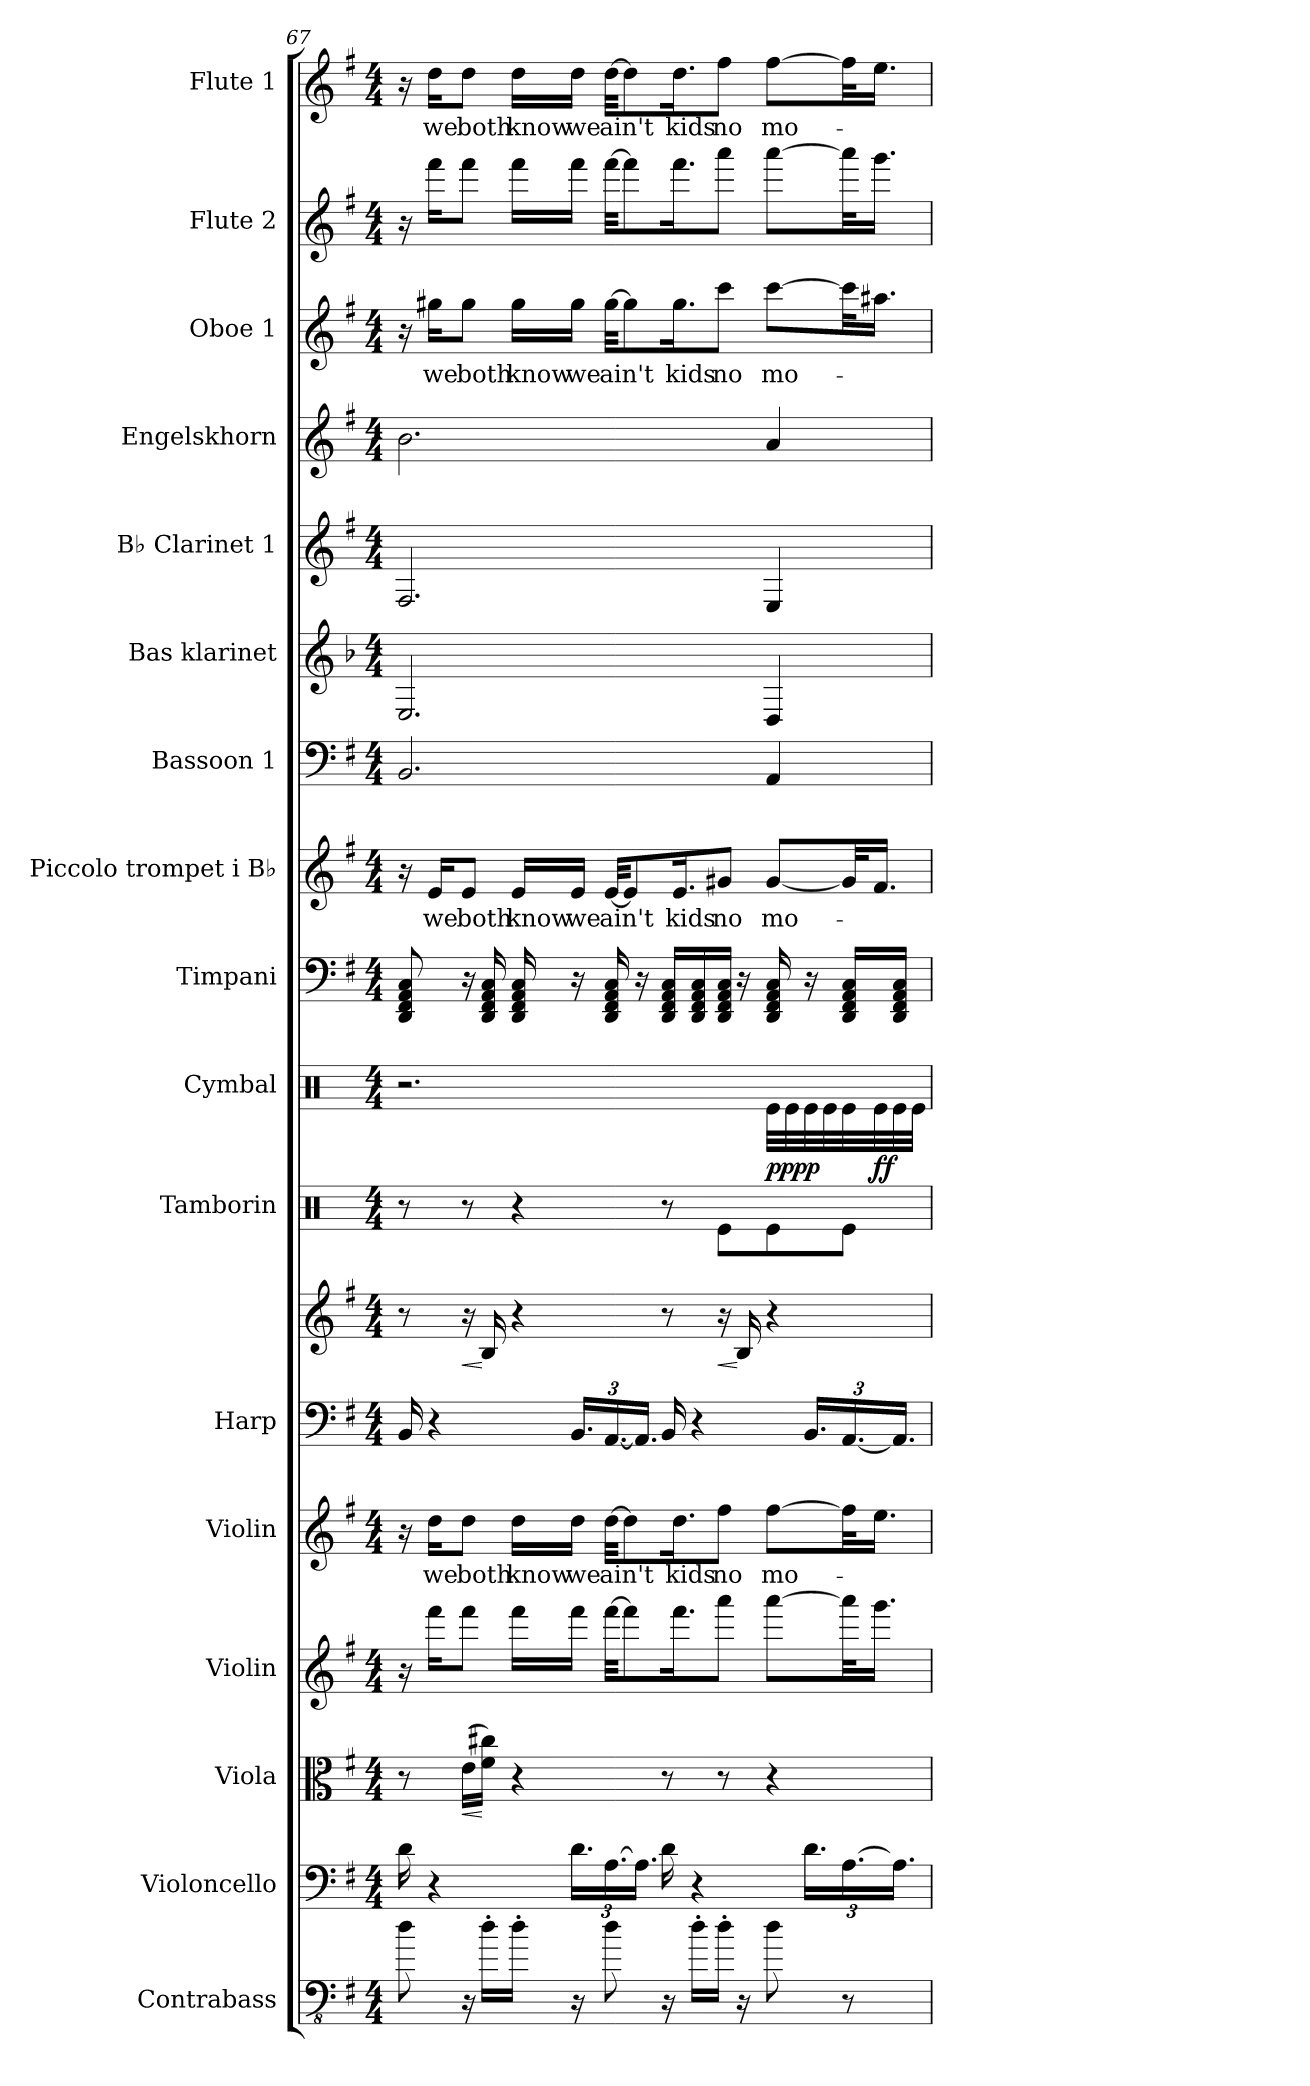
**kern	**kern	**kern	**dynam	**kern	**kern	**text	**kern	**kern	**dynam	**kern	**kern	**dynam	**kern	**kern	**text	**kern	**kern	**kern	**kern	**kern	**text	**kern	**kern	**text
*part17	*part16	*part15	*part15	*part14	*part13	*part13	*part12	*part12	*part12	*part11	*part10	*part10	*part9	*part8	*part8	*part7	*part6	*part5	*part4	*part3	*part3	*part2	*part1	*part1
*staff18	*staff17	*staff16	*staff16	*staff15	*staff14	*staff14	*staff13	*staff12	*staff12/13	*staff11	*staff10	*staff10	*staff9	*staff8	*staff8	*staff7	*staff6	*staff5	*staff4	*staff3	*staff3	*staff2	*staff1	*staff1
*I"Contrabass	*I"Violoncello	*I"Viola	*	*I"Violin	*I"Violin	*	*I"Harp	*	*	*I"Tamborin	*I"Cymbal	*	*I"Timpani	*I"Piccolo trompet i B♭	*	*I"Bassoon 1	*I"Bas klarinet	*I"B♭ Clarinet 1	*I"Engelskhorn	*I"Oboe 1	*	*I"Flute 2	*I"Flute 1	*
*I'Cb.	*I'Vc.	*I'Vla.	*	*I'Vln.	*I'Vln.	*	*I'Hrp.	*	*	*I'Tamb.	*I'Cym.	*	*I'Timp.	*I'P. tpt. i B♭	*	*I'Bsn. 1	*	*I'B♭ Cl. 1	*I'E.horn	*I'Ob. 1	*	*I'Fl. 2	*I'Fl. 1	*
!!LO:PB:g=z
*clefFv4	*clefF4	*clefC3	*	*clefG2	*clefG2	*	*clefF4	*clefG2	*	*clefX	*clefX	*	*clefF4	*clefG2	*	*clefF4	*clefG2	*clefG2	*clefG2	*clefG2	*	*clefG2	*clefG2	*
*ITrd7c12	*	*	*	*	*	*	*	*	*	*	*	*	*	*ITrd-6c-10	*	*	*ITrd8c14	*ITrd1c2	*ITrd4c7	*	*	*	*	*
*k[f#]	*k[f#]	*k[f#]	*	*k[f#]	*k[f#]	*	*k[f#]	*k[f#]	*	*k[]	*k[]	*	*k[f#]	*k[b-]	*	*k[f#]	*k[b-]	*k[b-]	*k[]	*k[f#]	*	*k[f#]	*k[f#]	*
*M4/4	*M4/4	*M4/4	*	*M4/4	*M4/4	*	*M4/4	*M4/4	*	*M4/4	*M4/4	*	*M4/4	*M4/4	*	*M4/4	*M4/4	*M4/4	*M4/4	*M4/4	*	*M4/4	*M4/4	*
=67	=67	=67	=67	=67	=67	=67	=67	=67	=67	=67	=67	=67	=67	=67	=67	=67	=67	=67	=67	=67	=67	=67	=67	=67
8D\	16d\	8r	.	16r	16r	.	16BB/	8r	.	8r	2.r	.	8DD/ 8FF#/ 8AA/ 8C/	16r	.	2.BB/	2.EE/	2.E/	2.e\	16r	.	16r	16r	.
.	4r	.	.	16fff#\KL	16dd\KL	we	4r	.	[	.	.	.	.	16dd/KL	we	.	.	.	.	16gg#X\KL	we	16fff#\KL	16dd\KL	we
!	!	!	!LO:HP:b	!	!	!	!	!	!LO:HP:b	!	!	!	!	!	!	!	!	!	!	!	!	!	!	!
!	!	!	!	!	!	!	!	!	!LO:HP:n=1:b	!	!	!	!	!	!	!	!	!	!	!	!	!	!	!
!	!	!	!	!	!	!	!	!	!LO:HP:n=1:b	!	!	!	!	!	!	!	!	!	!	!	!	!	!	!
!	!	!	!	!	!	!	!	!	!LO:HP:n=1:b	!	!	!	!	!	!	!	!	!	!	!	!	!	!	!
!	!	!	!	!	!	!	!	!	!LO:HP:n=1:b	!	!	!	!	!	!	!	!	!	!	!	!	!	!	!
16r	.	(16e\LL	<	8fff#\J	8dd\J	both	.	16r	< < < < <	8r	.	.	16r	8dd/J	both	.	.	.	.	8gg#\J	both	8fff#\J	8dd\J	both
16D'\LL	.	16f#\ 16cc#X\JJ)	[	.	.	.	.	16B/	[	.	.	.	16DD/ 16FF#/ 16AA/ 16C/	.	.	.	.	.	.	.	.	.	.	.
16D'\JJ	.	4r	.	16fff#\LL	16dd\LL	know	.	4r	[	4r	.	.	16DD/ 16FF#/ 16AA/ 16C/	16dd/LL	know	.	.	.	.	16gg#\LL	know	16fff#\LL	16dd\LL	know
*	*Xbrackettup	*	*	*	*	*	*Xbrackettup	*	*	*	*	*	*	*	*	*	*	*	*	*	*	*	*	*
16r	24.d\LL	.	.	16fff#\JJ	16dd\JJ	we	24.BB/LL	.	[	.	.	.	16r	16dd/JJ	we	.	.	.	.	16gg#\JJ	we	16fff#\JJ	16dd\JJ	we
8D\	[24.A\	.	.	[32fff#\KKL	[32dd\KKL	ain't	[24.AA/	.	[	.	.	.	16DD/ 16FF#/ 16AA/ 16C/	[32dd/KKL	ain't	.	.	.	.	[32gg#\KKL	ain't	[32fff#\KKL	[32dd\KKL	ain't
.	.	.	.	8fff#\]	8dd\]	.	.	.	.	.	.	.	.	8dd/]	.	.	.	.	.	8gg#\]	.	8fff#\]	8dd\]	.
.	24.A\JJ]	.	.	.	.	.	24.AA/JJ]	.	.	.	.	.	16r	.	.	.	.	.	.	.	.	.	.	.
16r	16d\	8r	.	.	.	.	16BB/	8r	[	8r	.	.	16DD/ 16FF#/ 16AA/ 16C/LL	.	.	.	.	.	.	.	.	.	.	.
.	.	.	.	16.fff#\K	16.dd\K	kids	.	.	.	.	.	.	.	16.dd/K	kids	.	.	.	.	16.gg#\K	kids	16.fff#\K	16.dd\K	kids
16D'\LL	4r	.	.	.	.	.	4r	.	.	.	.	.	16DD/ 16FF#/ 16AA/ 16C/	.	.	.	.	.	.	.	.	.	.	.
!	!	!	!	!	!	!	!	!	!LO:HP:n=1:b	!	!	!	!	!	!	!	!	!	!	!	!	!	!	!
!	!	!	!	!	!	!	!	!	!LO:HP:n=1:b	!	!	!	!	!	!	!	!	!	!	!	!	!	!	!
!	!	!	!	!	!	!	!	!	!LO:HP:n=1:b	!	!	!	!	!	!	!	!	!	!	!	!	!	!	!
!	!	!	!	!	!	!	!	!	!LO:HP:n=1:b	!	!	!	!	!	!	!	!	!	!	!	!	!	!	!
!	!	!	!	!	!	!	!	!	!LO:HP:n=1:b	!	!	!	!	!	!	!	!	!	!	!	!	!	!	!
16D'\JJ	.	8r	.	8aaa\J	8ff#\J	no	.	16r	[ < < < < <	8Re\L	.	.	16DD/ 16FF#/ 16AA/ 16C/JJ	8ff#X/J	no	.	.	.	.	8ccc\J	no	8aaa\J	8ff#\J	no
16r	.	.	.	.	.	.	.	16B/	[	.	.	.	16r	.	.	.	.	.	.	.	.	.	.	.
!	!	!	!	!	!	!	!	!	!	!	!	!LO:DY:b	!	!	!	!	!	!	!	!	!	!	!	!
!	!	!	!	!	!	!	!	!	!	!	!	!LO:DY:n=1:b	!	!	!	!	!	!	!	!	!	!	!	!
8D\	.	4r	.	[8aaa\L	[8ff#\L	mo-	.	4r	[	8Re\	32Re\LLL	pp pp	16DD/ 16FF#/ 16AA/ 16C/	[8ff#/L	mo-	4AA/	4DD/	4D/	4d/	[8ccc\L	mo-	[8aaa\L	[8ff#\L	mo-
.	.	.	.	.	.	.	.	.	.	.	32Re\	.	.	.	.	.	.	.	.	.	.	.	.	.
!	!	!	!	!	!	!	!	!	!	!	!	!LO:DY:n=2:b	!	!	!	!	!	!	!	!	!	!	!	!
!	!	!	!	!	!	!	!	!	!	!	!	!LO:DY:n=3:b	!	!	!	!	!	!	!	!	!	!	!	!
.	24.d\LL	.	.	.	.	.	24.BB/LL	.	.	.	32Re\	mp mp	16r	.	.	.	.	.	.	.	.	.	.	.
.	.	.	.	.	.	.	.	.	.	.	32Re\	.	.	.	.	.	.	.	.	.	.	.	.	.
8r	[24.A\	.	.	32aaa\KL]	32ff#\KL]	.	[24.AA/	.	.	8Re\J	32Re\	.	16DD/ 16FF#/ 16AA/ 16C/LL	32ff#/KL]	.	.	.	.	.	32ccc\KL]	.	32aaa\KL]	32ff#\KL]	.
!	!	!	!	!	!	!	!	!	!	!	!	!LO:DY:n=4:b	!	!	!	!	!	!	!	!	!	!	!	!
!	!	!	!	!	!	!	!	!	!	!	!	!LO:DY:n=5:b	!	!	!	!	!	!	!	!	!	!	!	!
.	.	.	.	16.ggg\JJ	16.ee\JJ	.	.	.	.	.	32Re\	f f	.	16.ee/JJ	.	.	.	.	.	16.aa#X\JJ	.	16.ggg\JJ	16.ee\JJ	.
.	24.A\JJ]	.	.	.	.	.	24.AA/JJ]	.	.	.	32Re\	.	16DD/ 16FF#/ 16AA/ 16C/JJ	.	.	.	.	.	.	.	.	.	.	.
.	.	.	.	.	.	.	.	.	.	.	32Re\JJJ	.	.	.	.	.	.	.	.	.	.	.	.	.
.	.	.	.	.	.	.	.	.	[	.	.	.	.	.	.	.	.	.	.	.	.	.	.	.
=	=	=	=	=	=	=	=	=	=	=	=	=	=	=	=	=	=	=	=	=	=	=	=	=
*-	*-	*-	*-	*-	*-	*-	*-	*-	*-	*-	*-	*-	*-	*-	*-	*-	*-	*-	*-	*-	*-	*-	*-	*-
